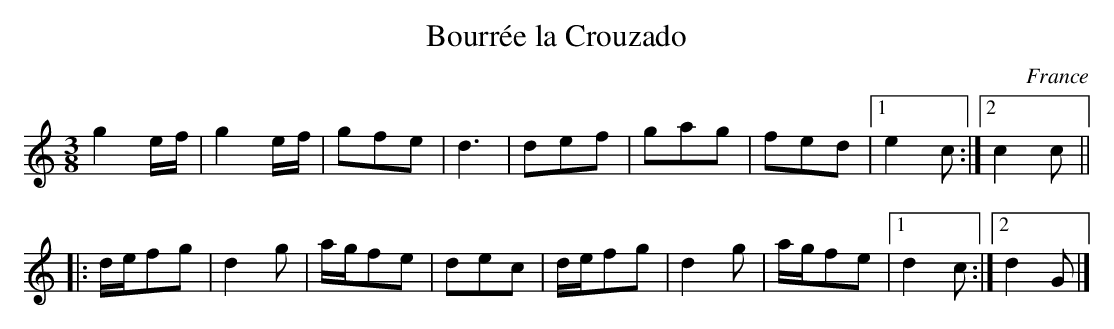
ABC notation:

X:1
T:Bourrée la Crouzado
M:3/8
O:France
K:C major
g4ef| g4ef| g2f2e2| d6| \
d2e2f2| g2a2g2| f2e2d2|1 e4c2 :|2 c4c2||
|:def2g2| d4g2| agf2e2| d2e2c2| \
def2g2| d4g2| agf2e2|1 d4c2 :|2 d4G2|]
